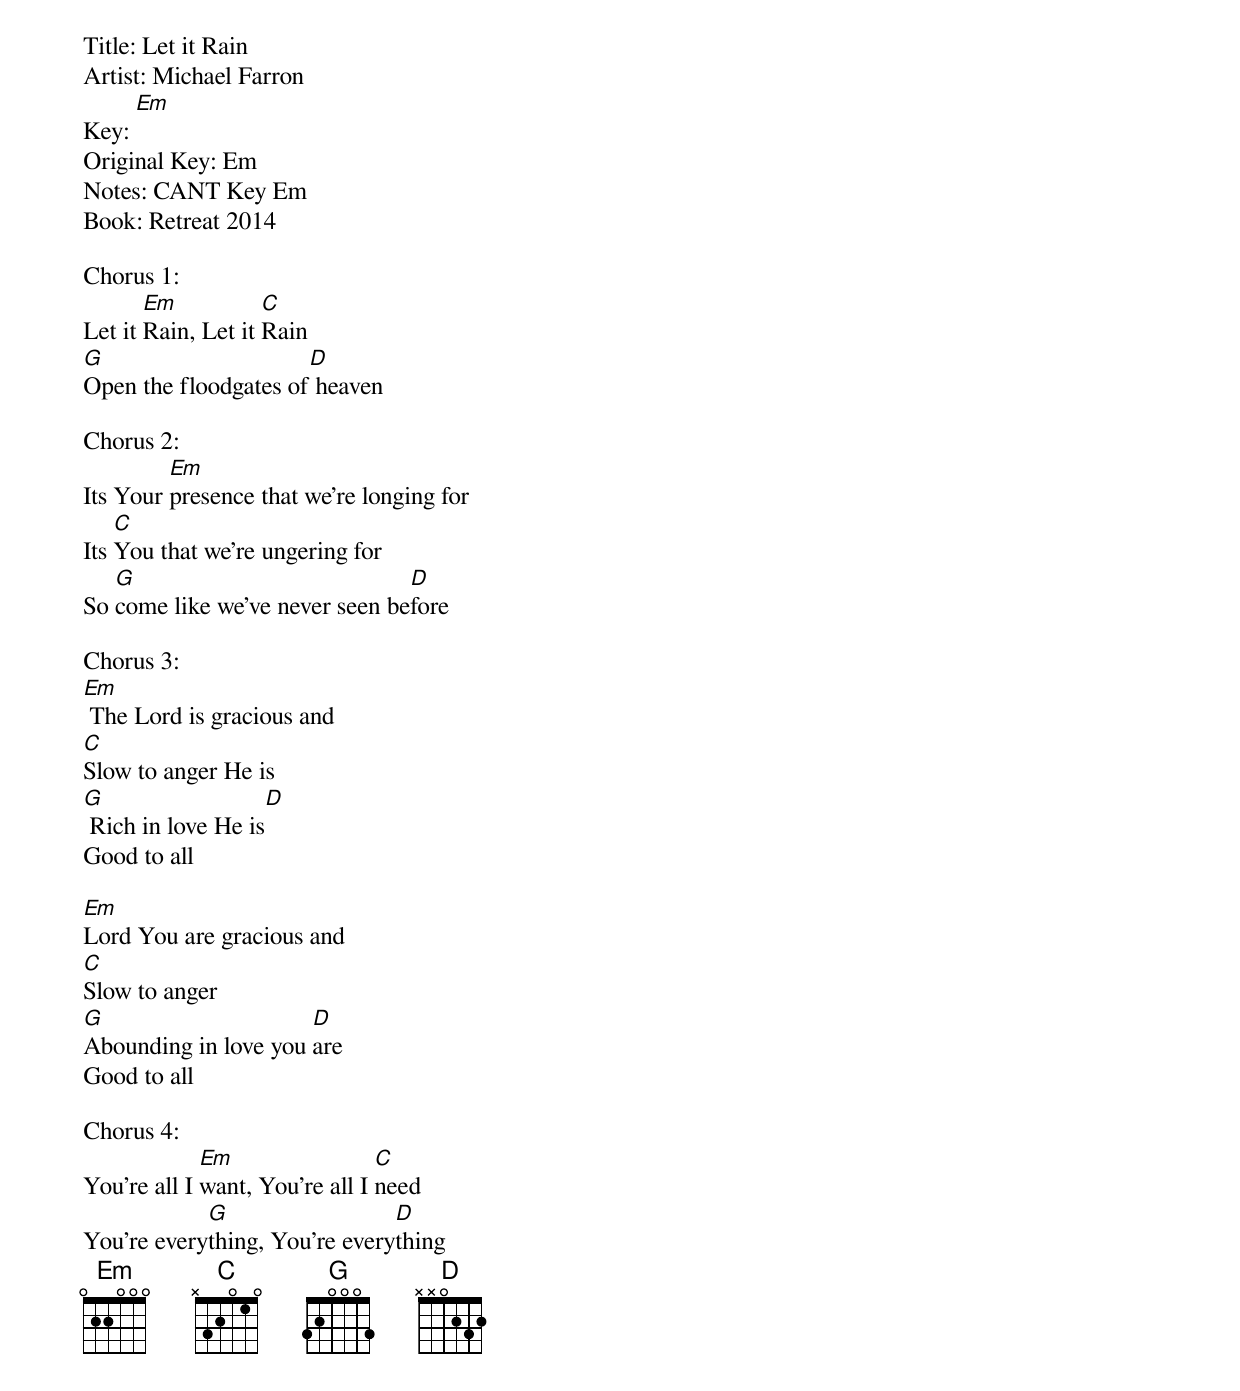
Title: Let it Rain
Artist: Michael Farron
Key: [Em]
Original Key: Em
Notes: CANT Key Em
Book: Retreat 2014

Chorus 1:
Let it [Em]Rain, Let it [C]Rain
[G]Open the floodgates of[D] heaven

Chorus 2:
Its Your [Em]presence that we're longing for
Its [C]You that we're ungering for
So [G]come like we've never seen be[D]fore

Chorus 3:
[Em] The Lord is gracious and
[C]Slow to anger He is
[G] Rich in love He is[D]
Good to all

[Em]Lord You are gracious and
[C]Slow to anger
[G]Abounding in love you [D]are
Good to all

Chorus 4:
You're all I [Em]want, You're all I [C]need
You're every[G]thing, You're every[D]thing
